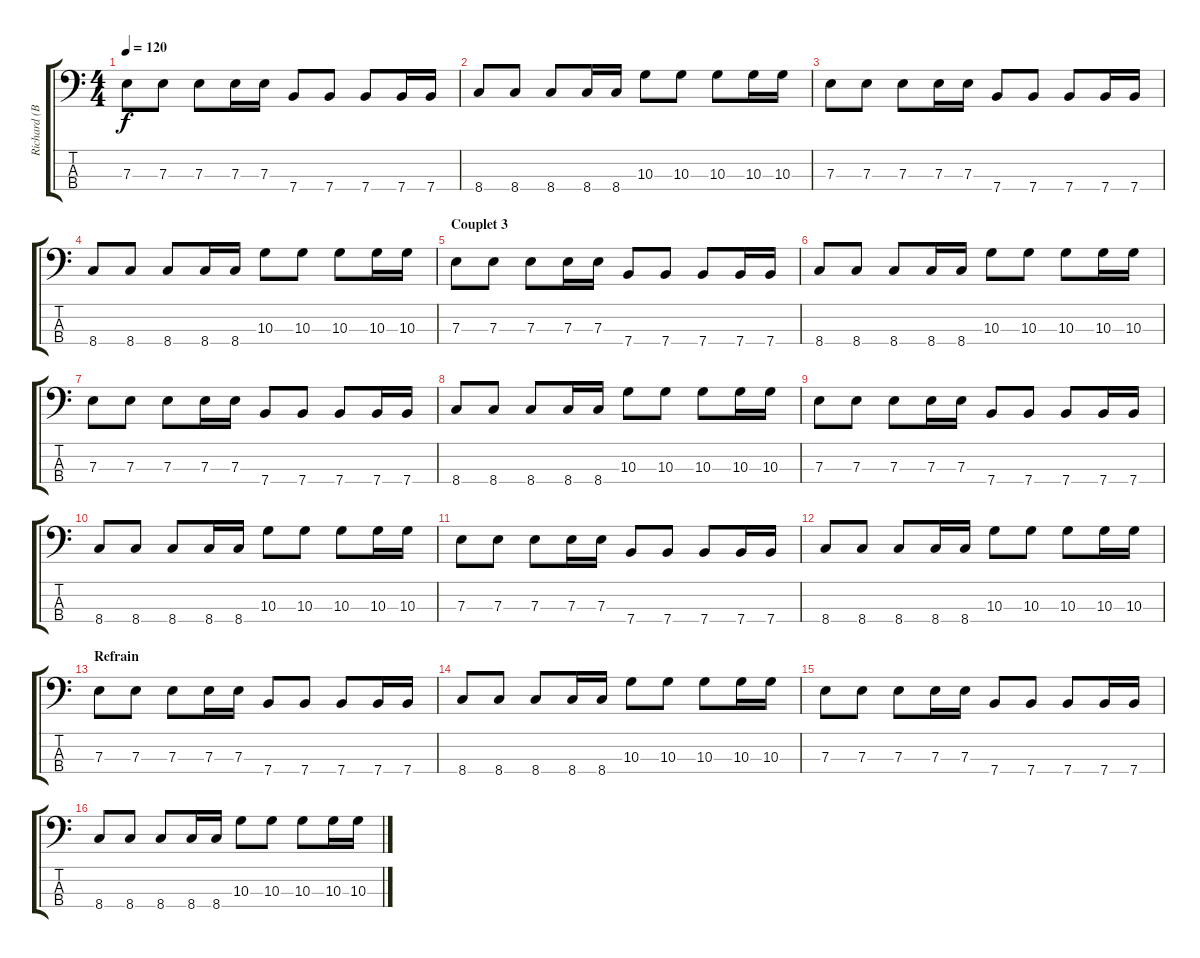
\track ("Richard (Basse)" "Richard (B") {instrument electricbassfinger}
\staff {score tabs}
\tuning (G2 D2 A1 E1) {hide}
\ts (4 4)
\tempo 120
\clef f4
\ks c
7.3.8{dy f} 7.3.8 7.3.8 7.3.16 7.3.16 7.4.8 7.4.8 7.4.8 7.4.16 7.4.16 |
8.4.8 8.4.8 8.4.8 8.4.16 8.4.16 10.3.8 10.3.8 10.3.8 10.3.16 10.3.16 |
7.3.8 7.3.8 7.3.8 7.3.16 7.3.16 7.4.8 7.4.8 7.4.8 7.4.16 7.4.16 |
8.4.8 8.4.8 8.4.8 8.4.16 8.4.16 10.3.8 10.3.8 10.3.8 10.3.16 10.3.16 |
\section ("" "Couplet 3")
7.3.8 7.3.8 7.3.8 7.3.16 7.3.16 7.4.8 7.4.8 7.4.8 7.4.16 7.4.16 |
8.4.8 8.4.8 8.4.8 8.4.16 8.4.16 10.3.8 10.3.8 10.3.8 10.3.16 10.3.16 |
7.3.8 7.3.8 7.3.8 7.3.16 7.3.16 7.4.8 7.4.8 7.4.8 7.4.16 7.4.16 |
8.4.8 8.4.8 8.4.8 8.4.16 8.4.16 10.3.8 10.3.8 10.3.8 10.3.16 10.3.16 |
7.3.8 7.3.8 7.3.8 7.3.16 7.3.16 7.4.8 7.4.8 7.4.8 7.4.16 7.4.16 |
8.4.8 8.4.8 8.4.8 8.4.16 8.4.16 10.3.8 10.3.8 10.3.8 10.3.16 10.3.16 |
7.3.8 7.3.8 7.3.8 7.3.16 7.3.16 7.4.8 7.4.8 7.4.8 7.4.16 7.4.16 |
8.4.8 8.4.8 8.4.8 8.4.16 8.4.16 10.3.8 10.3.8 10.3.8 10.3.16 10.3.16 |
\section ("" "Refrain")
7.3.8 7.3.8 7.3.8 7.3.16 7.3.16 7.4.8 7.4.8 7.4.8 7.4.16 7.4.16 |
8.4.8 8.4.8 8.4.8 8.4.16 8.4.16 10.3.8 10.3.8 10.3.8 10.3.16 10.3.16 |
7.3.8 7.3.8 7.3.8 7.3.16 7.3.16 7.4.8 7.4.8 7.4.8 7.4.16 7.4.16 |
8.4.8 8.4.8 8.4.8 8.4.16 8.4.16 10.3.8 10.3.8 10.3.8 10.3.16 10.3.16
